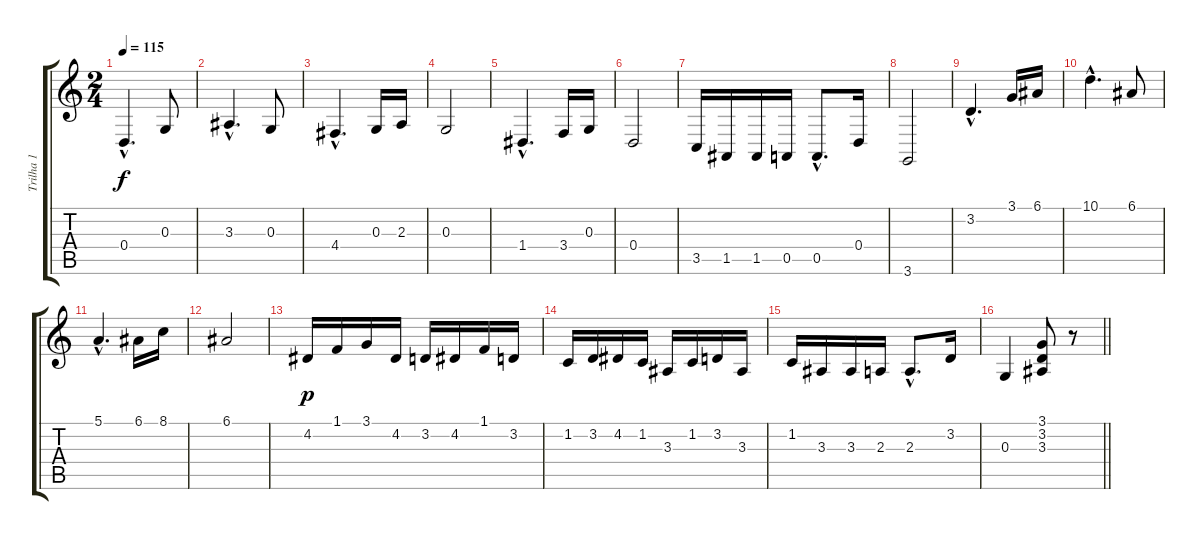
\track ("Trilha 1" "Trilha 1") {instrument acousticgrandpiano}
\staff {score tabs}
\tuning (E4 B3 G3 D3 A2 E2) {hide}
\ts (2 4)
\tempo 115
\clef g2
\ks c
0.4{hac}.4{d dy f instrument acousticgrandpiano} 0.3.8 |
3.3{hac}.4{d} 0.3.8 |
4.4{hac}.4{d} 0.3.16 2.3.16 |
0.3.2 |
1.4{hac}.4{d} 3.4.16 0.3.16 |
0.4.2 |
3.5.16 1.5.16 1.5.16 0.5.16 0.5{hac}.8{d} 0.4.16 |
3.6.2 |
3.2{hac}.4{d} 3.1.16 6.1.16 |
10.1{hac}.4{d} 6.1.8 |
5.1{hac}.4{d} 6.1.16 8.1.16 |
6.1.2 |
4.2.16{dy p} 1.1.16 3.1.16 4.2.16 3.2.16 4.2.16 1.1.16 3.2.16 |
1.2.16 3.2.16 4.2.16 1.2.16 3.3.16 1.2.16 3.2.16 3.3.16 |
1.2.16 3.3.16 3.3.16 2.3.16 2.3{hac}.8{d} 3.2.16 |
\barLineRight lightlight
0.3.4 (3.1 3.2 3.3).8 r.8
